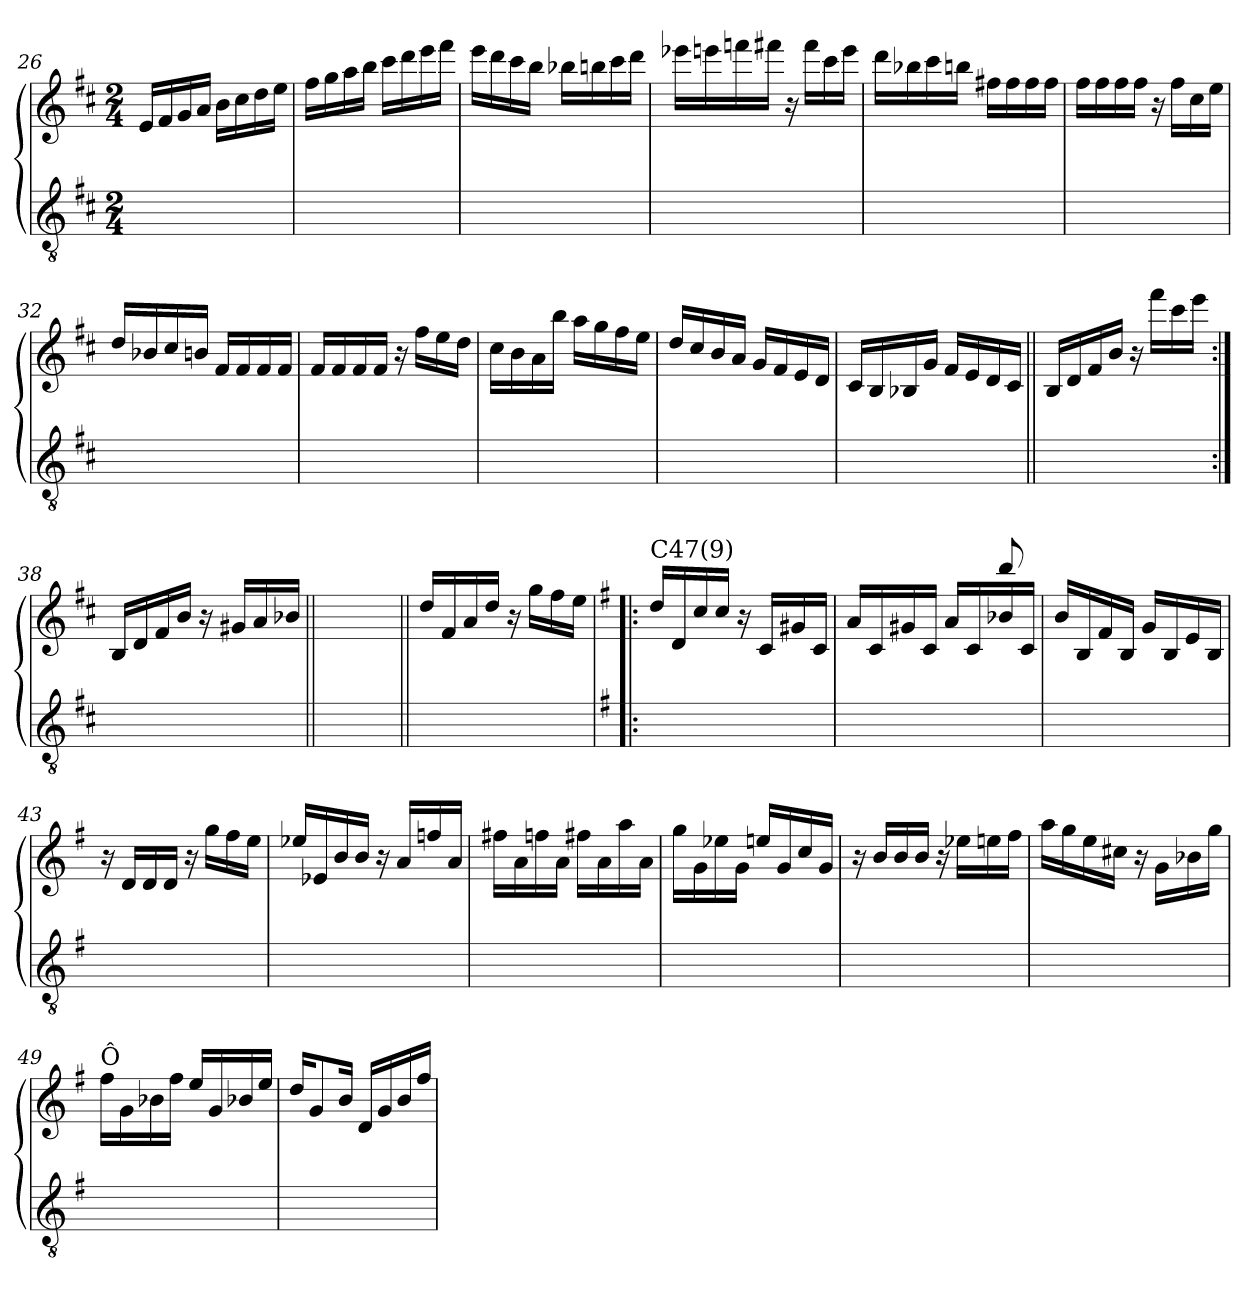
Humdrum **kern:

**kern	**kern
*part2	*part1
*staff2	*staff1
*clefGv2	*clefG2
*k[f#c#]	*k[f#c#]
*D:	*D:
*M2/4	*M2/4
=26	=26
2ryy	16e/LL
.	16f#/
.	16g/
.	16a/JJ
.	16b\LL
.	16cc#\
.	16dd\
.	16ee\JJ
=27	=27
2ryy	16ff#\LL
.	16gg\
.	16aa\
.	16bb\JJ
.	16ccc#\LL
.	16ddd\
.	16eee\
.	16fff#\JJ
=28	=28
2ryy	16eee\LL
.	16ddd\
.	16ccc#\
.	16bb\JJ
.	16bb-X\LL
.	16bbn\
.	16ccc#\
.	16ddd\JJ
!!LO:LB:g=z
=29	=29
2ryy	16eee-X\LL
.	16eeen\
.	16fffn\
.	16fff#X\JJ
.	16r
.	16fff#\LL
.	16ccc#\
.	16eee\JJ
=30	=30
2ryy	16ddd\LL
.	16bb-X\
.	16ccc#\
.	16bbn\JJ
.	16ff#X\LL
.	16ff#\
.	16ff#\
.	16ff#\JJ
=31	=31
2ryy	16ff#\LL
.	16ff#\
.	16ff#\
.	16ff#\JJ
.	16r
.	16ff#\LL
.	16cc#\
.	16ee\JJ
=32	=32
2ryy	16dd/LL
.	16b-X/
.	16cc#/
.	16bn/JJ
.	16f#/LL
.	16f#/
.	16f#/
.	16f#/JJ
!!LO:LB:g=z
=33	=33
2ryy	16f#/LL
.	16f#/
.	16f#/
.	16f#/JJ
.	16r
.	16ff#\LL
.	16ee\
.	16dd\JJ
=34	=34
2ryy	16cc#\LL
.	16b\
.	16a\
.	16bb\JJ
.	16aa\LL
.	16gg\
.	16ff#\
.	16ee\JJ
=35	=35
2ryy	16dd/LL
.	16cc#/
.	16b/
.	16a/JJ
.	16g/LL
.	16f#/
.	16e/
.	16d/JJ
=36	=36
2ryy	16c#/LL
.	16B/
.	16B-X/
.	16g/JJ
.	16f#/LL
.	16e/
.	16d/
.	16c#/JJ
!!LO:PB:g=z
=37||	=37||
2ryy	16B/LL
.	16d/
.	16f#/
.	16b/JJ
.	16r
.	16fff#\LL
.	16ccc#\
.	16eee\JJ
=38:|!	=38:|!
2ryy	16B/LL
.	16d/
.	16f#/
.	16b/JJ
.	16r
.	16g#X/LL
.	16a/
.	16b-X/JJ
=38X381||	=38X381||
2ryy	2ryy
!!LO:LB:g=z
=39||	=39||
2ryy	16dd/LL
.	16f#/
.	16a/
.	16dd/JJ
.	16r
.	16gg\LL
.	16ff#\
.	16ee\JJ
=40!|:	=40!|:
*k[f#]	*k[f#]
*G:	*G:
!	!LO:TX:a:t=C47(9)
2ryy	16dd/LL
.	16d/
.	16cc/
.	16cc/JJ
.	16r
.	16c/LL
.	16g#X/
.	16c/JJ
=41	=41
*	*^
2ryy	16a/LL	4.ryy
.	16c/	.
.	16g#X/	.
.	16c/JJ	.
.	16a/LL	.
.	16c/	.
.	16b-X/	8ddd!/
.	16c/JJ	.
*	*v	*v
=42	=42
2ryy	16b/LL
.	16B/
.	16f#/
.	16B/JJ
.	16g/LL
.	16B/
.	16e/
.	16B/JJ
!!LO:LB:g=z
=43	=43
2ryy	16r
.	16d/LL
.	16d/
.	16d/JJ
.	16r
.	16gg\LL
.	16ff#\
.	16ee\JJ
=44	=44
2ryy	16ee-X/LL
.	16e-X/
.	16b/
.	16b/JJ
.	16r
.	16a/LL
.	16ffn/
.	16a/JJ
=45	=45
2ryy	16ff#X\LL
.	16a\
.	16ffn\
.	16a\JJ
.	16ff#X\LL
.	16a\
.	16aa\
.	16a\JJ
=46	=46
2ryy	16gg\LL
.	16g\
.	16ee-X\
.	16g\JJ
.	16een/LL
.	16g/
.	16cc/
.	16g/JJ
!!LO:LB:g=z
=47	=47
2ryy	16r
.	16b/LL
.	16b/
.	16b/JJ
.	16r
.	16ee-X\LL
.	16een\
.	16ff#\JJ
=48	=48
2ryy	16aa\LL
.	16gg\
.	16ee\
.	16cc#X\JJ
.	16r
.	16g\LL
.	16b-X\
.	16gg\JJ
=49	=49
!	!LO:TX:a:t=Ô
2ryy	16ff#\LL
.	16g\
.	16b-X\
.	16ff#\JJ
.	16ee/LL
.	16g/
.	16b-X/
.	16ee/JJ
=50	=50
2ryy	16dd/KL
.	8g/
.	16b/Jk
.	16d/LL
.	16g/
.	16b/
.	16ff#/JJ
=	=
*-	*-
